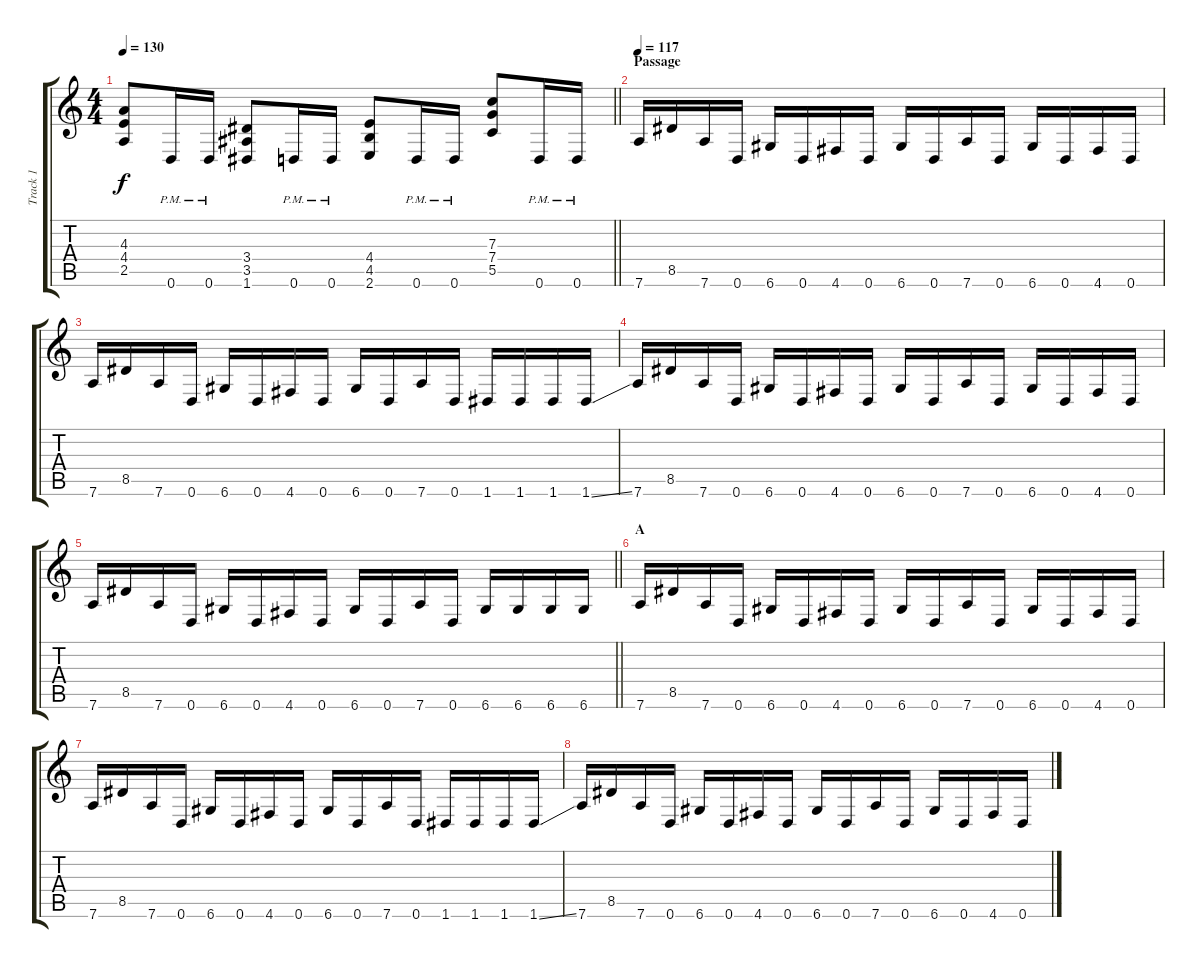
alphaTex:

\track ("Track 1" "Track 1") {instrument distortionguitar}
\staff {score tabs}
\tuning (D4 A3 F3 C3 G2 D2) {hide}
\ts (4 4)
\tempo 130
\clef g2
\barLineRight lightlight
\ks c
(4.3 4.4 2.5).8{dy f} 0.6{pm}.16 0.6{pm}.16 (3.4 3.5 1.6).8 0.6{pm}.16 0.6{pm}.16 (4.4 4.5 2.6).8 0.6{pm}.16 0.6{pm}.16 (7.3 7.4 5.5).8 0.6{pm}.16 0.6{pm}.16 |
\section ("" "Passage")
\tempo 117
7.6.16 8.5.16 7.6.16 0.6.16 6.6.16 0.6.16 4.6.16 0.6.16 6.6.16 0.6.16 7.6.16 0.6.16 6.6.16 0.6.16 4.6.16 0.6.16 |
7.6.16 8.5.16 7.6.16 0.6.16 6.6.16 0.6.16 4.6.16 0.6.16 6.6.16 0.6.16 7.6.16 0.6.16 1.6.16 1.6.16 1.6.16 1.6{ss}.16 |
7.6.16 8.5.16 7.6.16 0.6.16 6.6.16 0.6.16 4.6.16 0.6.16 6.6.16 0.6.16 7.6.16 0.6.16 6.6.16 0.6.16 4.6.16 0.6.16 |
\barLineRight lightlight
7.6.16 8.5.16 7.6.16 0.6.16 6.6.16 0.6.16 4.6.16 0.6.16 6.6.16 0.6.16 7.6.16 0.6.16 6.6.16 6.6.16 6.6.16 6.6.16 |
\section ("" "A")
7.6.16 8.5.16 7.6.16 0.6.16 6.6.16 0.6.16 4.6.16 0.6.16 6.6.16 0.6.16 7.6.16 0.6.16 6.6.16 0.6.16 4.6.16 0.6.16 |
7.6.16 8.5.16 7.6.16 0.6.16 6.6.16 0.6.16 4.6.16 0.6.16 6.6.16 0.6.16 7.6.16 0.6.16 1.6.16 1.6.16 1.6.16 1.6{ss}.16 |
7.6.16 8.5.16 7.6.16 0.6.16 6.6.16 0.6.16 4.6.16 0.6.16 6.6.16 0.6.16 7.6.16 0.6.16 6.6.16 0.6.16 4.6.16 0.6.16
